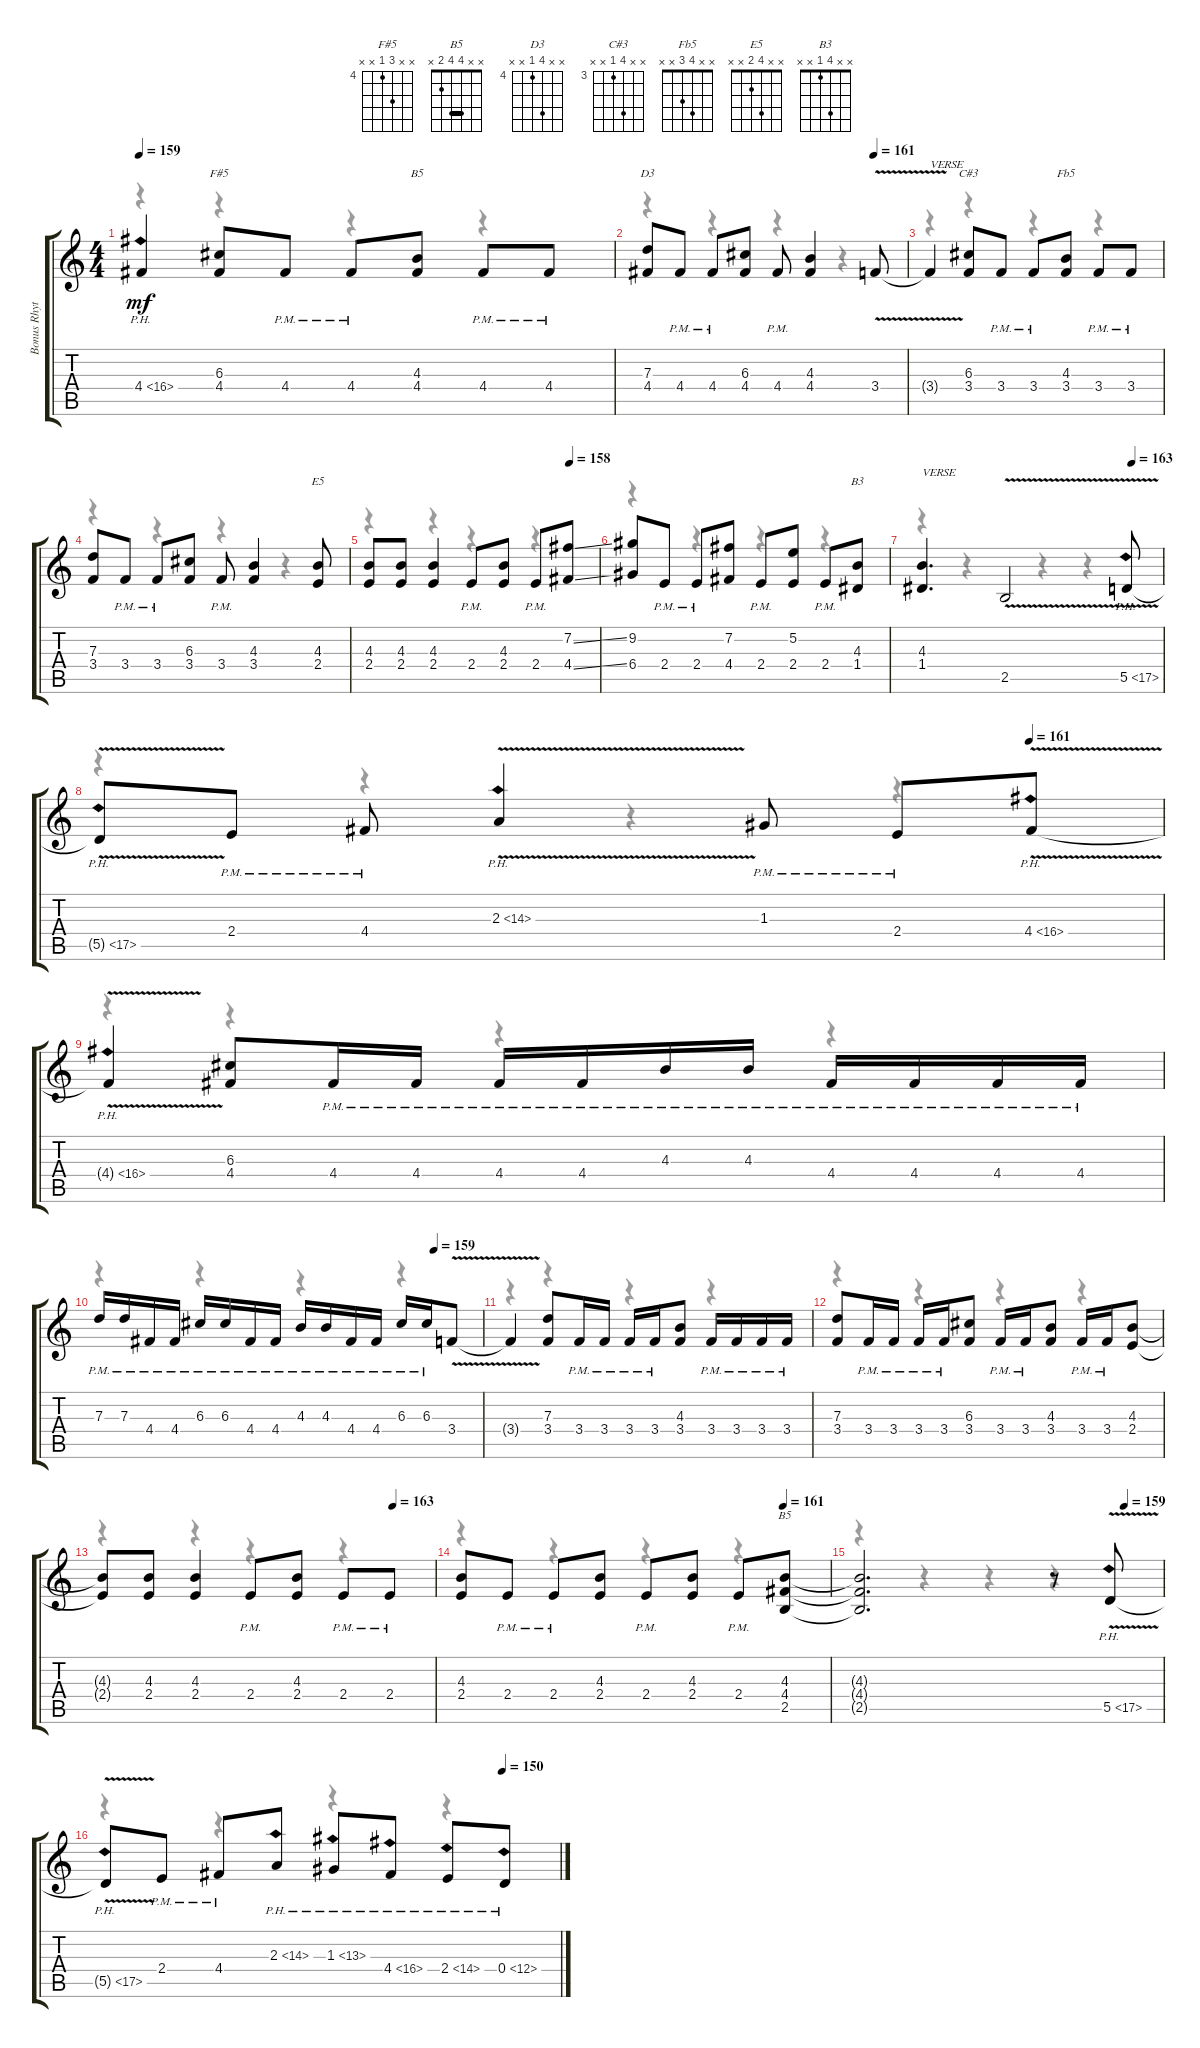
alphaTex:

\track ("Bonus Rhythm" "Bonus Rhyt") {instrument overdrivenguitar}
\staff {score tabs}
\tuning (E4 B3 G3 D3 A2 E2) {hide}
\chord ("F#5" x x 6 4 x x) {firstfret 4}
\chord ("B5" x x 4 4 x x) {barre 4}
\chord ("D3" x x 7 4 x x) {firstfret 4}
\chord ("C#3" x x 6 3 x x) {firstfret 3}
\chord ("Fb5" x x 4 3 x x)
\chord ("E5" x x 4 2 x x)
\chord ("B3" x x 4 1 x x)
\chord ("B5" x x 4 4 2 x) {barre 4}
\voice
\ts (4 4)
\tempo 159
\clef g2
\ks c
4.4{ph 12 t}.4{dy mf} (6.3 4.4).8{ch "F#5"} 4.4{pm}.8 4.4{pm}.8 (4.3 4.4).8{ch "B5"} 4.4{pm}.8 4.4{pm}.8 |
\tempo (161 0.875)
(7.3 4.4).8{ch "D3"} 4.4{pm}.8 4.4{pm}.8 (6.3 4.4).8 4.4{pm}.8 (4.3 4.4).4 3.4{v}.8 |
3.4{v t}.4{txt "VERSE"} (6.3 3.4).8{ch "C#3"} 3.4{pm}.8 3.4{pm}.8 (4.3 3.4).8{ch "Fb5"} 3.4{pm}.8 3.4{pm}.8 |
(7.3 3.4).8 3.4{pm}.8 3.4{pm}.8 (6.3 3.4).8 3.4{pm}.8 (4.3 3.4).4 (4.3 2.4).8{ch "E5"} |
\tempo (158 0.875)
(4.3 2.4).8 (4.3 2.4).8 (4.3 2.4).4 2.4{pm}.8 (4.3 2.4).8 2.4{pm}.8 (7.2{ss} 4.4{ss}).8 |
(9.2 6.4).8 2.4{pm}.8 2.4{pm}.8 (7.2 4.4).8 2.4{pm}.8 (5.2 2.4).8 2.4{pm}.8 (4.3 1.4).8{ch "B3"} |
\tempo (163 0.875)
(4.3 1.4).4{d txt "VERSE"} 2.5{v}.2 5.5{ph 12 v}.8 |
\tempo (161 0.875)
5.5{ph 12 v t}.8 2.4{pm}.8 4.4{pm}.8 2.3{ph 12 v}.4 1.3{pm}.8 2.4{pm}.8 4.4{ph 12 v}.8 |
4.4{ph 12 t}.4 (6.3 4.4).8 4.4{pm}.16 4.4{pm}.16 4.4{pm}.16 4.4{pm}.16 4.3{pm}.16 4.3{pm}.16 4.4{pm}.16 4.4{pm}.16 4.4{pm}.16 4.4{pm}.16 |
\tempo (159 0.875)
7.3{pm}.16 7.3{pm}.16 4.4{pm}.16 4.4{pm}.16 6.3{pm}.16 6.3{pm}.16 4.4{pm}.16 4.4{pm}.16 4.3{pm}.16 4.3{pm}.16 4.4{pm}.16 4.4{pm}.16 6.3{pm}.16 6.3{pm}.16 3.4{v}.8 |
3.4{v t}.4 (7.3 3.4).8 3.4{pm}.16 3.4{pm}.16 3.4{pm}.16 3.4{pm}.16 (4.3 3.4).8 3.4{pm}.16 3.4{pm}.16 3.4{pm}.16 3.4{pm}.16 |
(7.3 3.4).8 3.4{pm}.16 3.4{pm}.16 3.4{pm}.16 3.4{pm}.16 (6.3 3.4).8 3.4{pm}.16 3.4{pm}.16 (4.3 3.4).8 3.4{pm}.16 3.4{pm}.16 (4.3 2.4).8 |
\tempo (163 0.875)
(4.3{t} 2.4{t}).8 (4.3 2.4).8 (4.3 2.4).4 2.4{pm}.8 (4.3 2.4).8 2.4{pm}.8 2.4{pm}.8 |
\tempo (161 0.875)
(4.3 2.4).8 2.4{pm}.8 2.4{pm}.8 (4.3 2.4).8 2.4{pm}.8 (4.3 2.4).8 2.4{pm}.8 (4.3 4.4 2.5).8{ch "B5"} |
\tempo (159 0.875)
(4.3{t} 4.4{t} 2.5{t}).2{d} r.8 5.5{ph 12 v}.8 |
\tempo (150 0.875)
5.5{ph 12 t}.8 2.4{pm}.8 4.4{pm}.8 2.3{ph 12}.8 1.3{ph 12}.8 4.4{ph 12}.8 2.4{ph 12}.8 0.4{ph 12}.8
\voice
\clef g2
\ottava regular
\simile none
\ks c
r.4{dy f} r.4 r.4 r.4 |
r.4 r.4 r.4 r.4 |
r.4 r.4 r.4 r.4 |
r.4 r.4 r.4 r.4 |
r.4 r.4 r.4 r.4 |
r.4 r.4 r.4 r.4 |
r.4 r.4 r.4 r.4 |
r.4 r.4 r.4 r.4 |
r.4 r.4 r.4 r.4 |
r.4 r.4 r.4 r.4 |
r.4 r.4 r.4 r.4 |
r.4 r.4 r.4 r.4 |
r.4 r.4 r.4 r.4 |
r.4 r.4 r.4 r.4 |
r.4 r.4 r.4 r.4 |
r.4 r.4 r.4 r.4
